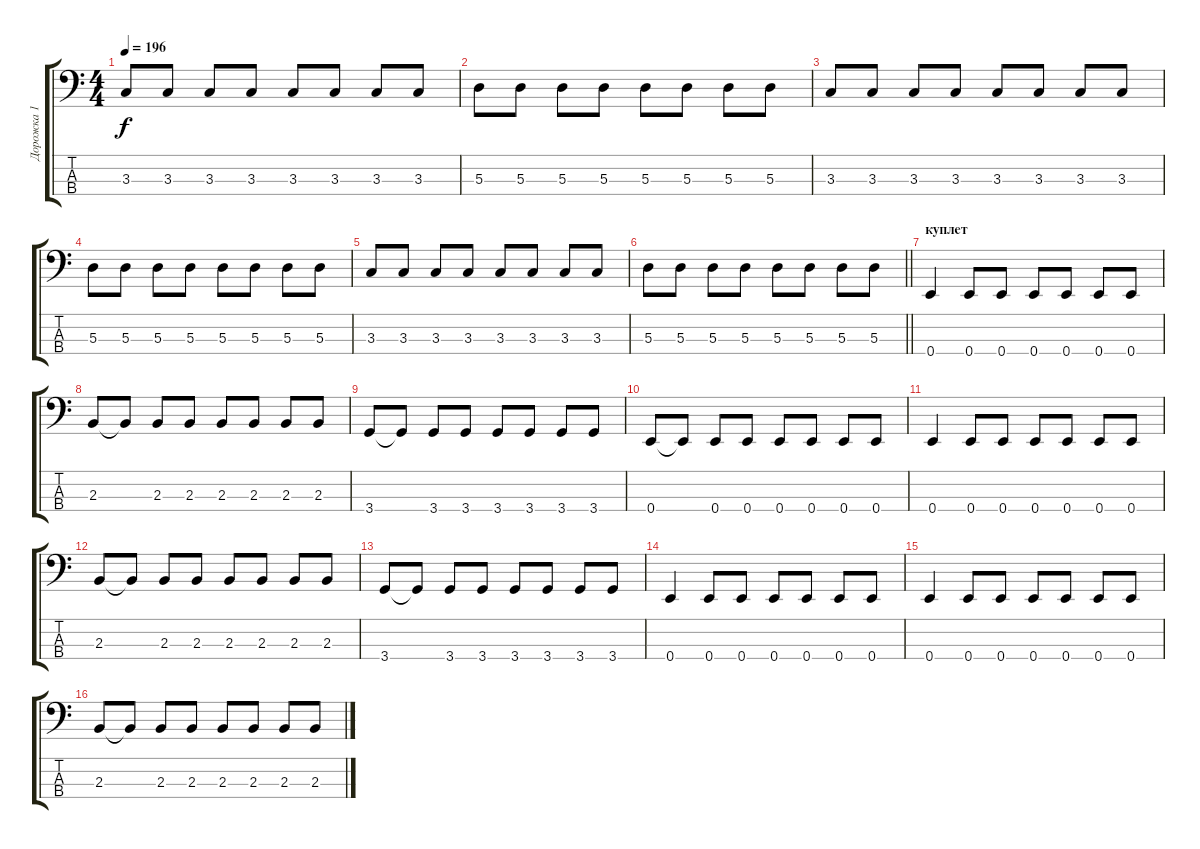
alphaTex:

\track ("Дорожка 1" "Дорожка 1") {instrument electricbassfinger}
\staff {score tabs}
\tuning (G2 D2 A1 E1) {hide}
\ts (4 4)
\tempo 196
\clef f4
\ks c
3.3.8{dy f} 3.3.8 3.3.8 3.3.8 3.3.8 3.3.8 3.3.8 3.3.8 |
5.3.8 5.3.8 5.3.8 5.3.8 5.3.8 5.3.8 5.3.8 5.3.8 |
3.3.8 3.3.8 3.3.8 3.3.8 3.3.8 3.3.8 3.3.8 3.3.8 |
5.3.8 5.3.8 5.3.8 5.3.8 5.3.8 5.3.8 5.3.8 5.3.8 |
3.3.8 3.3.8 3.3.8 3.3.8 3.3.8 3.3.8 3.3.8 3.3.8 |
\barLineRight lightlight
5.3.8 5.3.8 5.3.8 5.3.8 5.3.8 5.3.8 5.3.8 5.3.8 |
\section ("" "куплет")
0.4.4 0.4.8 0.4.8 0.4.8 0.4.8 0.4.8 0.4.8 |
2.3.8 2.3{t}.8 2.3.8 2.3.8 2.3.8 2.3.8 2.3.8 2.3.8 |
3.4.8 3.4{t}.8 3.4.8 3.4.8 3.4.8 3.4.8 3.4.8 3.4.8 |
0.4.8 0.4{t}.8 0.4.8 0.4.8 0.4.8 0.4.8 0.4.8 0.4.8 |
0.4.4 0.4.8 0.4.8 0.4.8 0.4.8 0.4.8 0.4.8 |
2.3.8 2.3{t}.8 2.3.8 2.3.8 2.3.8 2.3.8 2.3.8 2.3.8 |
3.4.8 3.4{t}.8 3.4.8 3.4.8 3.4.8 3.4.8 3.4.8 3.4.8 |
0.4.4 0.4.8 0.4.8 0.4.8 0.4.8 0.4.8 0.4.8 |
0.4.4 0.4.8 0.4.8 0.4.8 0.4.8 0.4.8 0.4.8 |
2.3.8 2.3{t}.8 2.3.8 2.3.8 2.3.8 2.3.8 2.3.8 2.3.8
